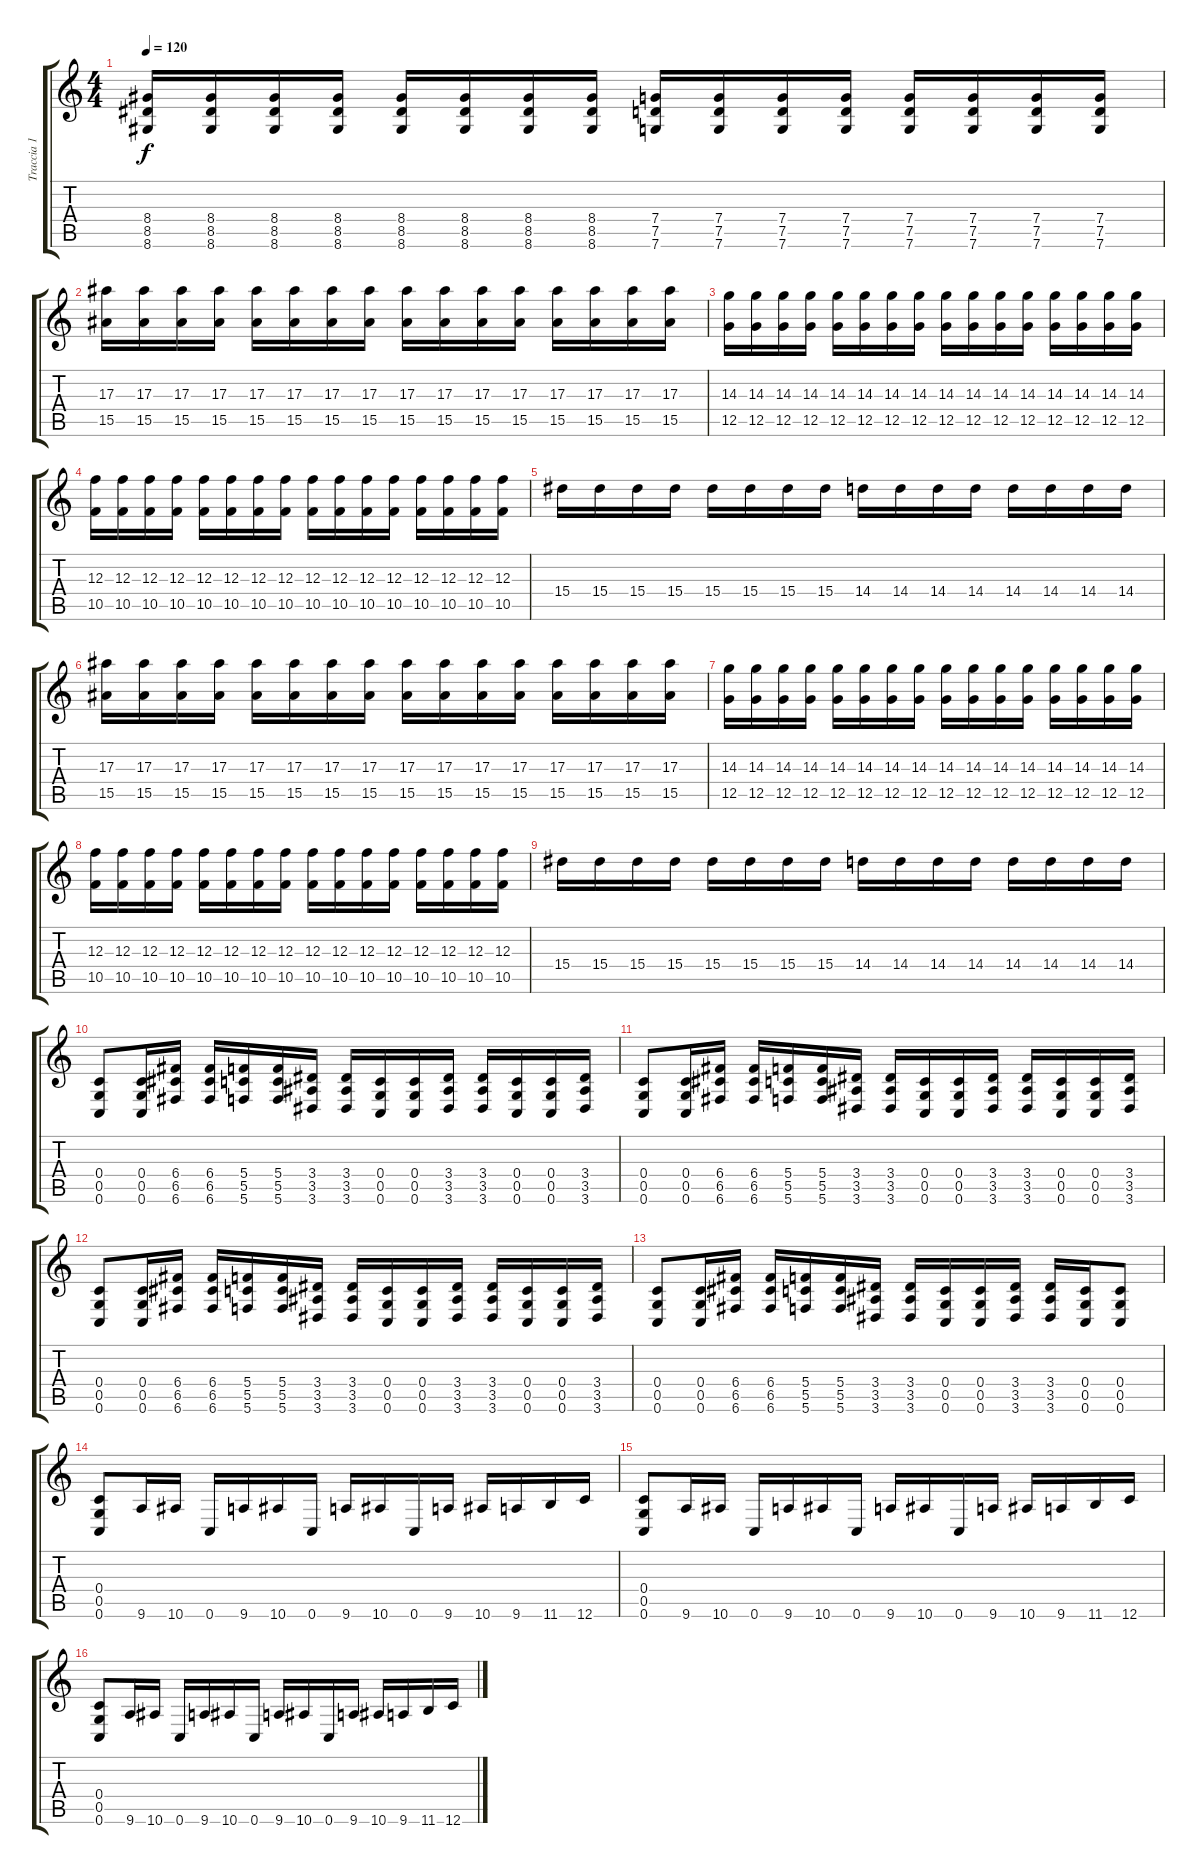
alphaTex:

\track ("Traccia 1" "Traccia 1") {instrument overdrivenguitar}
\staff {score tabs}
\tuning (D4 A3 F3 C3 G2 C2) {hide}
\ts (4 4)
\tempo 120
\clef g2
\ks c
(8.4 8.5 8.6).16{dy f} (8.4 8.5 8.6).16 (8.4 8.5 8.6).16 (8.4 8.5 8.6).16 (8.4 8.5 8.6).16 (8.4 8.5 8.6).16 (8.4 8.5 8.6).16 (8.4 8.5 8.6).16 (7.4 7.5 7.6).16 (7.4 7.5 7.6).16 (7.4 7.5 7.6).16 (7.4 7.5 7.6).16 (7.4 7.5 7.6).16 (7.4 7.5 7.6).16 (7.4 7.5 7.6).16 (7.4 7.5 7.6).16 |
(17.3 15.5).16 (17.3 15.5).16 (17.3 15.5).16 (17.3 15.5).16 (17.3 15.5).16 (17.3 15.5).16 (17.3 15.5).16 (17.3 15.5).16 (17.3 15.5).16 (17.3 15.5).16 (17.3 15.5).16 (17.3 15.5).16 (17.3 15.5).16 (17.3 15.5).16 (17.3 15.5).16 (17.3 15.5).16 |
(14.3 12.5).16 (14.3 12.5).16 (14.3 12.5).16 (14.3 12.5).16 (14.3 12.5).16 (14.3 12.5).16 (14.3 12.5).16 (14.3 12.5).16 (14.3 12.5).16 (14.3 12.5).16 (14.3 12.5).16 (14.3 12.5).16 (14.3 12.5).16 (14.3 12.5).16 (14.3 12.5).16 (14.3 12.5).16 |
(12.3 10.5).16 (12.3 10.5).16 (12.3 10.5).16 (12.3 10.5).16 (12.3 10.5).16 (12.3 10.5).16 (12.3 10.5).16 (12.3 10.5).16 (12.3 10.5).16 (12.3 10.5).16 (12.3 10.5).16 (12.3 10.5).16 (12.3 10.5).16 (12.3 10.5).16 (12.3 10.5).16 (12.3 10.5).16 |
15.4.16 15.4.16 15.4.16 15.4.16 15.4.16 15.4.16 15.4.16 15.4.16 14.4.16 14.4.16 14.4.16 14.4.16 14.4.16 14.4.16 14.4.16 14.4.16 |
(17.3 15.5).16 (17.3 15.5).16 (17.3 15.5).16 (17.3 15.5).16 (17.3 15.5).16 (17.3 15.5).16 (17.3 15.5).16 (17.3 15.5).16 (17.3 15.5).16 (17.3 15.5).16 (17.3 15.5).16 (17.3 15.5).16 (17.3 15.5).16 (17.3 15.5).16 (17.3 15.5).16 (17.3 15.5).16 |
(14.3 12.5).16 (14.3 12.5).16 (14.3 12.5).16 (14.3 12.5).16 (14.3 12.5).16 (14.3 12.5).16 (14.3 12.5).16 (14.3 12.5).16 (14.3 12.5).16 (14.3 12.5).16 (14.3 12.5).16 (14.3 12.5).16 (14.3 12.5).16 (14.3 12.5).16 (14.3 12.5).16 (14.3 12.5).16 |
(12.3 10.5).16 (12.3 10.5).16 (12.3 10.5).16 (12.3 10.5).16 (12.3 10.5).16 (12.3 10.5).16 (12.3 10.5).16 (12.3 10.5).16 (12.3 10.5).16 (12.3 10.5).16 (12.3 10.5).16 (12.3 10.5).16 (12.3 10.5).16 (12.3 10.5).16 (12.3 10.5).16 (12.3 10.5).16 |
15.4.16 15.4.16 15.4.16 15.4.16 15.4.16 15.4.16 15.4.16 15.4.16 14.4.16 14.4.16 14.4.16 14.4.16 14.4.16 14.4.16 14.4.16 14.4.16 |
(0.4 0.5 0.6).8 (0.4 0.5 0.6).16 (6.4 6.5 6.6).16 (6.4 6.5 6.6).16 (5.4 5.5 5.6).16 (5.4 5.5 5.6).16 (3.4 3.5 3.6).16 (3.4 3.5 3.6).16 (0.4 0.5 0.6).16 (0.4 0.5 0.6).16 (3.4 3.5 3.6).16 (3.4 3.5 3.6).16 (0.4 0.5 0.6).16 (0.4 0.5 0.6).16 (3.4 3.5 3.6).16 |
(0.4 0.5 0.6).8 (0.4 0.5 0.6).16 (6.4 6.5 6.6).16 (6.4 6.5 6.6).16 (5.4 5.5 5.6).16 (5.4 5.5 5.6).16 (3.4 3.5 3.6).16 (3.4 3.5 3.6).16 (0.4 0.5 0.6).16 (0.4 0.5 0.6).16 (3.4 3.5 3.6).16 (3.4 3.5 3.6).16 (0.4 0.5 0.6).16 (0.4 0.5 0.6).16 (3.4 3.5 3.6).16 |
(0.4 0.5 0.6).8 (0.4 0.5 0.6).16 (6.4 6.5 6.6).16 (6.4 6.5 6.6).16 (5.4 5.5 5.6).16 (5.4 5.5 5.6).16 (3.4 3.5 3.6).16 (3.4 3.5 3.6).16 (0.4 0.5 0.6).16 (0.4 0.5 0.6).16 (3.4 3.5 3.6).16 (3.4 3.5 3.6).16 (0.4 0.5 0.6).16 (0.4 0.5 0.6).16 (3.4 3.5 3.6).16 |
(0.4 0.5 0.6).8 (0.4 0.5 0.6).16 (6.4 6.5 6.6).16 (6.4 6.5 6.6).16 (5.4 5.5 5.6).16 (5.4 5.5 5.6).16 (3.4 3.5 3.6).16 (3.4 3.5 3.6).16 (0.4 0.5 0.6).16 (0.4 0.5 0.6).16 (3.4 3.5 3.6).16 (3.4 3.5 3.6).16 (0.4 0.5 0.6).16 (0.4 0.5 0.6).8 |
(0.4 0.5 0.6).8 9.6.16 10.6.16 0.6.16 9.6.16 10.6.16 0.6.16 9.6.16 10.6.16 0.6.16 9.6.16 10.6.16 9.6.16 11.6.16 12.6.16 |
(0.4 0.5 0.6).8 9.6.16 10.6.16 0.6.16 9.6.16 10.6.16 0.6.16 9.6.16 10.6.16 0.6.16 9.6.16 10.6.16 9.6.16 11.6.16 12.6.16 |
(0.4 0.5 0.6).8 9.6.16 10.6.16 0.6.16 9.6.16 10.6.16 0.6.16 9.6.16 10.6.16 0.6.16 9.6.16 10.6.16 9.6.16 11.6.16 12.6.16
